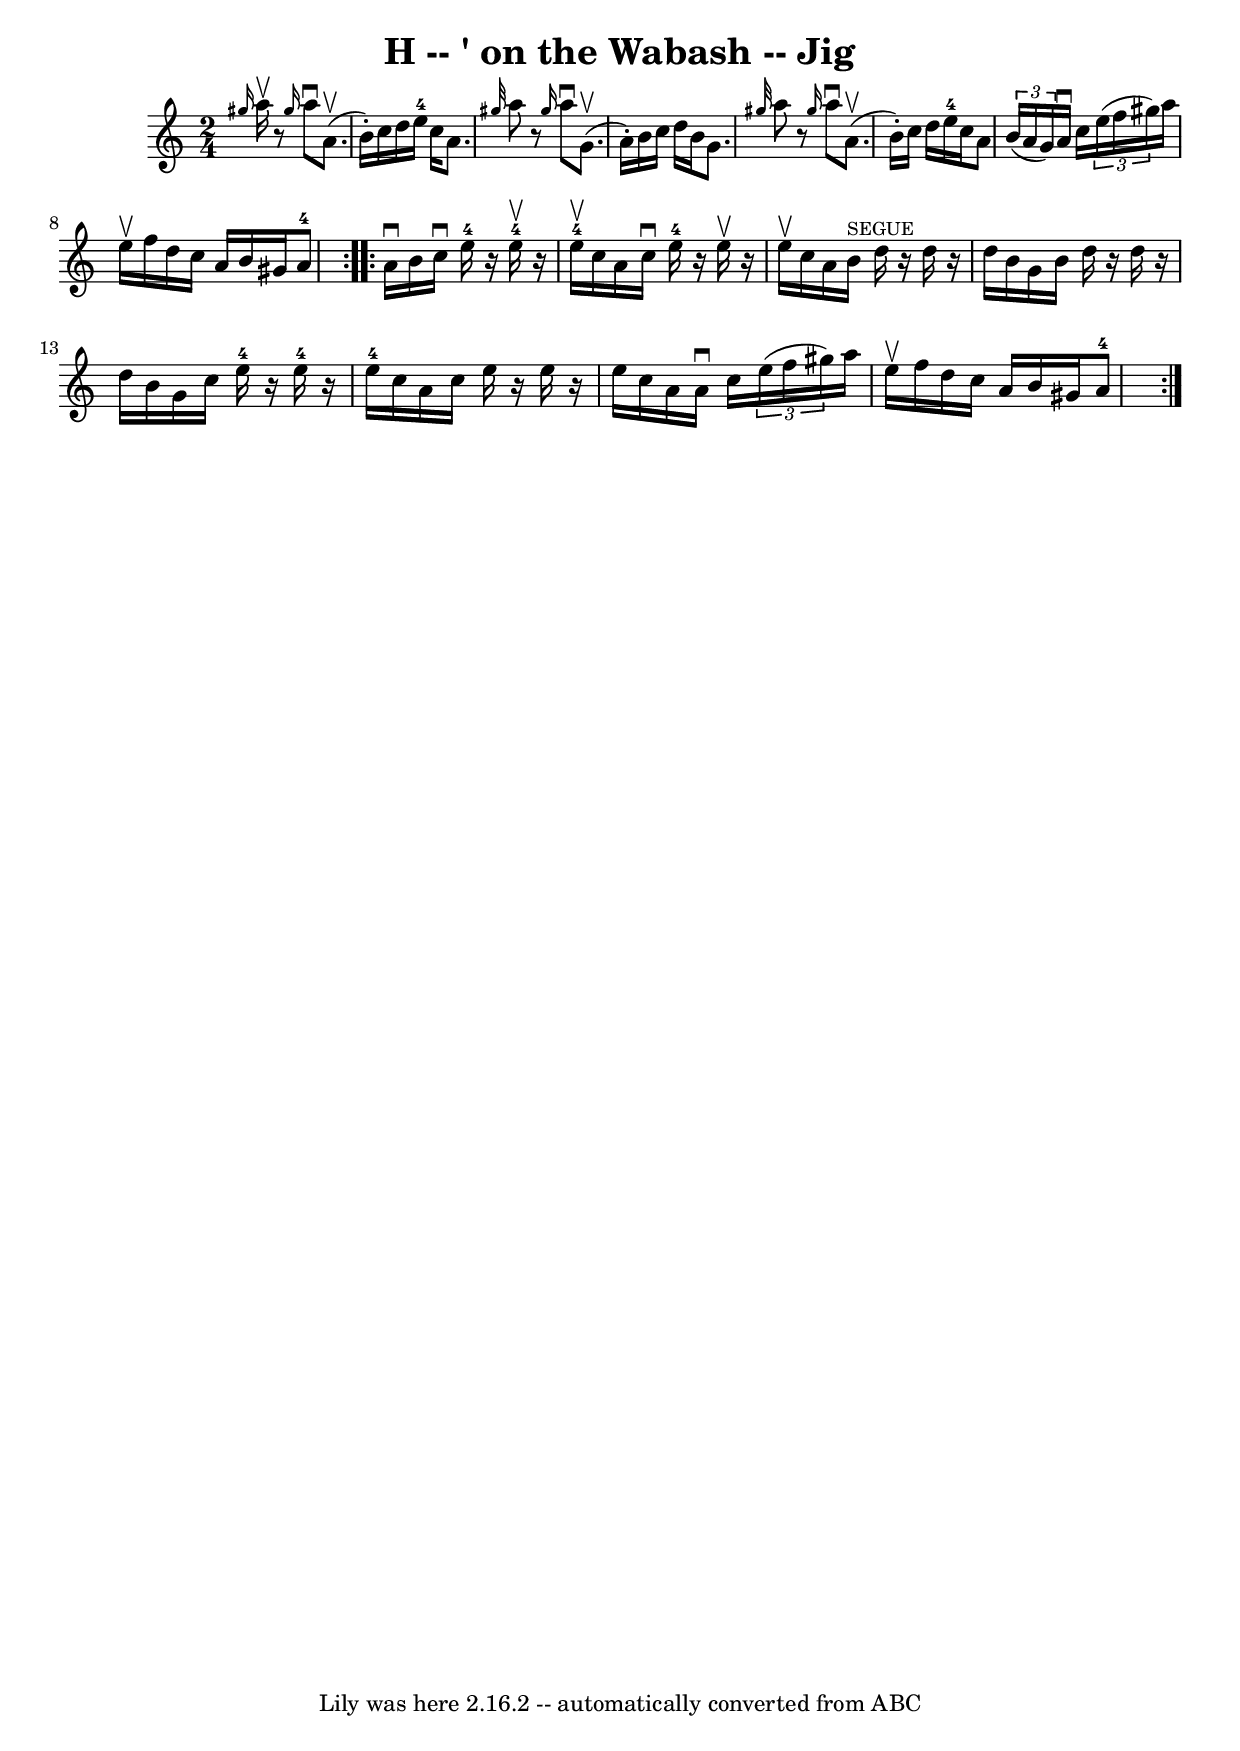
\version "2.7.40"
\include "Mammoth.ily"
\header {
	%% book = "Ryan's Mammoth Collection"
	crossRefNumber = "1"
	footnotes = "\\\\114 638"
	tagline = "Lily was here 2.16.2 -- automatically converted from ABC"
	title = "H -- ' on the Wabash -- Jig"
}
voicedefault =  {
\set Score.defaultBarType = "empty"

\repeat volta 2 {
\time 2/4 \key a \minor   \grace { gis''16  } a''16^\upbow |
     
r8 \grace { gis''16  } a''8^\downbow a'8.^\upbow(b'16 -.)   
|
 c''16 d''16 e''16-4 c''16 a'8.  \grace { gis''32  } 
 a''8    |
     r8 \grace { gis''16  } a''8^\downbow g'8. 
^\upbow(a'16 -.)   |
 b'16 c''16 d''16 b'16 g'8.  
\grace { gis''32  } a''8    |
     r8 \grace { gis''16  } a''8 
^\downbow a'8.^\upbow(b'16 -.)   |
 c''16 d''16 e''16 
-4 c''16 a'8    \times 2/3 { b'16 (a'16 g'16) }   |
    
 a'16^\downbow c''16    \times 2/3 { e''16 (f''16 gis''16) }   
a''16 e''16^\upbow f''16 d''16    |
 c''16 a'16 b'16    
gis'16 a'8-4 }     \repeat volta 2 { a'16^\downbow b'16  |
  
 c''16^\downbow e''16-4   r16 e''16-4^\upbow   r16 e''16 
-4^\upbow c''16 a'16    |
 c''16^\downbow e''16-4   r16 
e''16^\upbow   r16 e''16^\upbow c''16 a'16    |
 b'16 
^\segue d''16    r16 d''16    r16 d''16 b'16 g'16    |
 b'16   
 d''16    r16 d''16    r16 d''16 b'16 g'16    |
 c''16 e''16 
-4   r16 e''16-4   r16 e''16-4 c''16 a'16    |
 c''16  
 e''16    r16 e''16    r16 e''16 c''16 a'16    |
 a'16 
^\downbow c''16    \times 2/3 { e''16 (f''16 gis''16) } a''16    
e''16^\upbow f''16 d''16    |
 c''16 a'16 b'16 gis'16    
 a'8-4   }   
}

\score{
    <<

	\context Staff="default"
	{
	    \voicedefault 
	}

    >>
	\layout {
	}
	\midi {}
}
